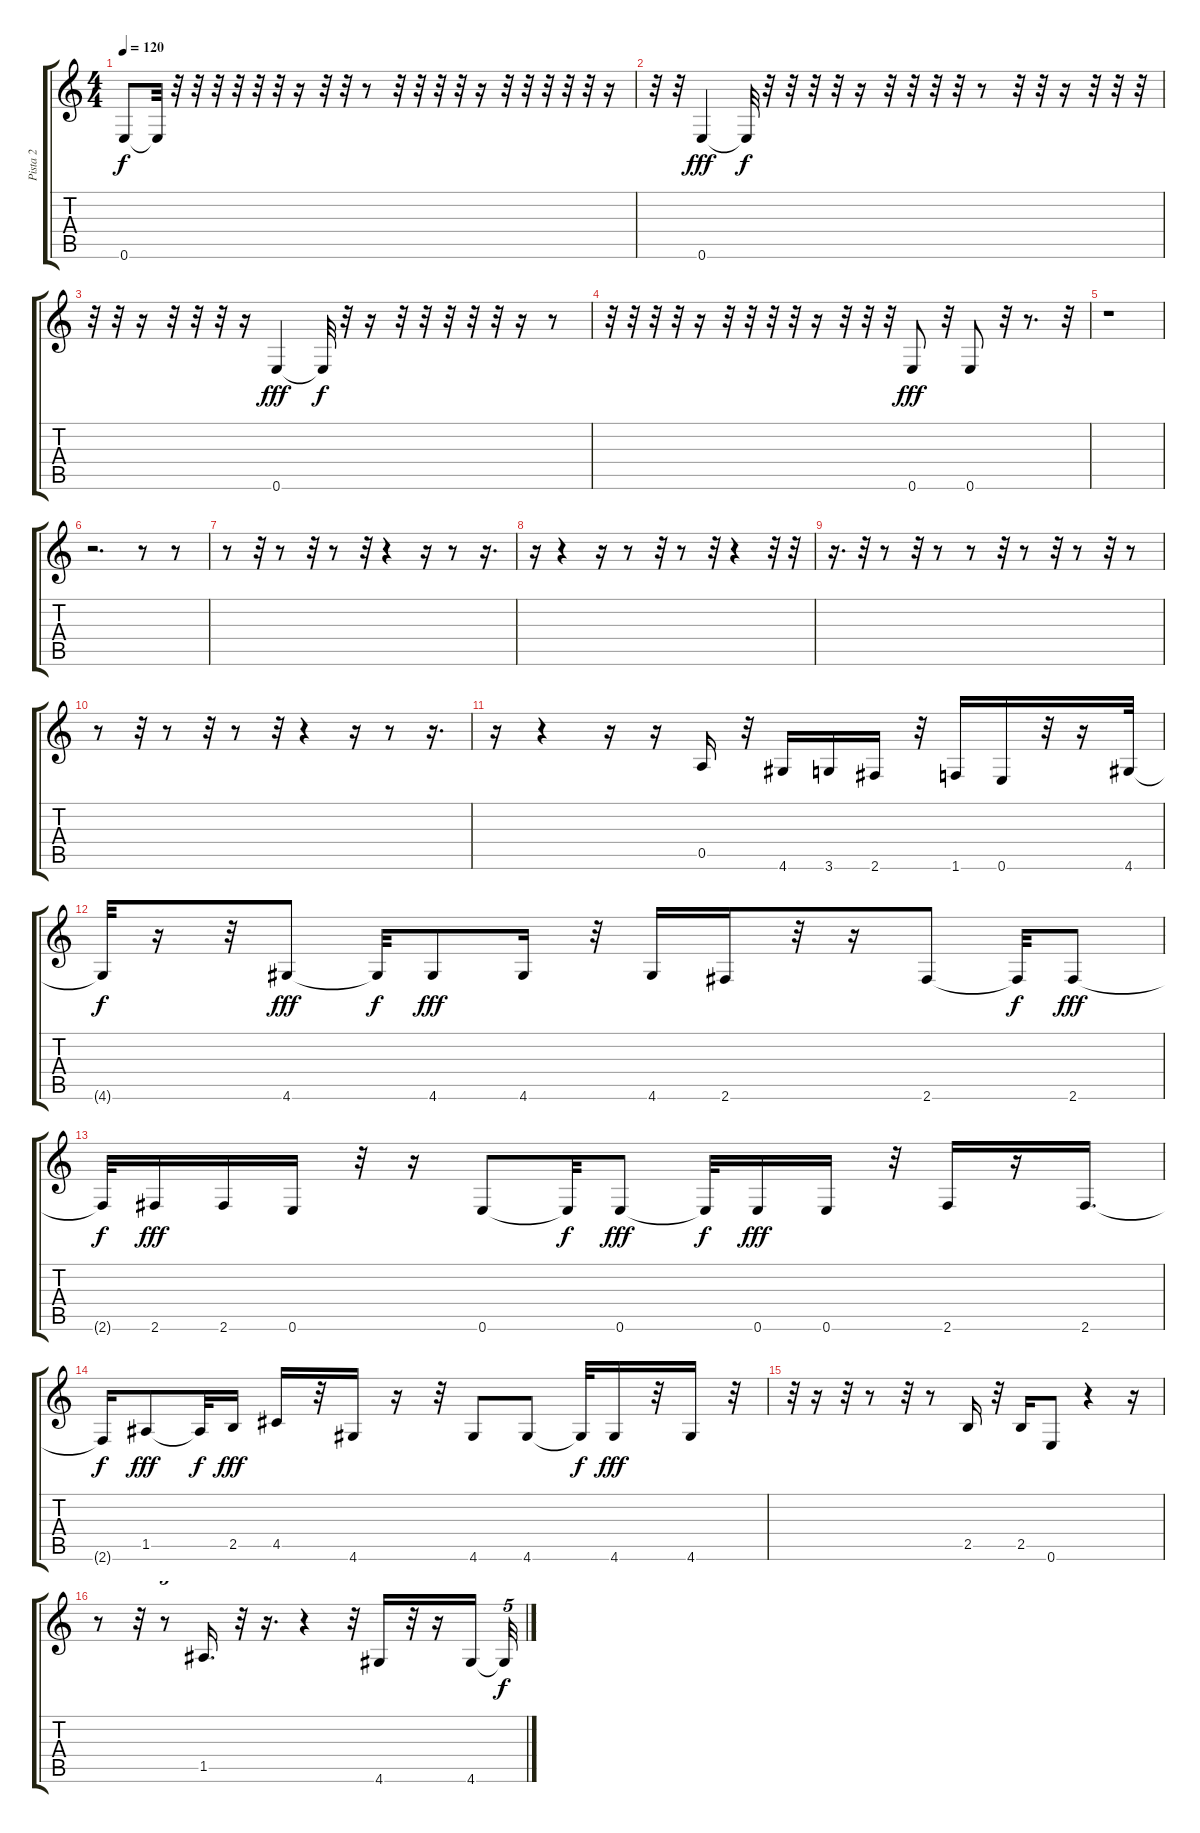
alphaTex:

\track ("Pista 2" "Pista 2") {instrument synthbass2}
\staff {score tabs}
\tuning (E4 B3 G3 D3 A2 E2) {hide}
\ts (4 4)
\tempo 120
\clef g2
\ks c
0.6{t}.8{dy f} 0.6{t}.32 r.32 r.32 r.32 r.32 r.32 r.32 r.16 r.32 r.32 r.8 r.32 r.32 r.32 r.32 r.16 r.32 r.32 r.32 r.32 r.32 r.16 |
r.32 r.32 0.6.4{dy fff} 0.6{t}.32{dy f} r.32 r.32 r.32 r.32 r.16 r.32 r.32 r.32 r.32 r.8 r.32 r.32 r.16 r.32 r.32 r.32 |
r.32 r.32 r.16 r.32 r.32 r.32 r.16 0.6.4{dy fff} 0.6{t}.32{dy f} r.32 r.16 r.32 r.32 r.32 r.32 r.32 r.16 r.8 |
r.32 r.32 r.32 r.32 r.16 r.32 r.32 r.32 r.32 r.16 r.32 r.32 r.32 0.6.8{dy fff} r.32 0.6.8 r.32 r.8{d} r.32 |
r.1 |
r.2{d} r.8 r.8 |
r.8 r.32 r.8 r.32 r.8 r.32 r.4 r.16 r.8 r.16{d} |
r.16 r.4 r.16 r.8 r.32 r.8 r.32 r.4 r.32 r.32 |
r.16{d} r.32 r.8 r.32 r.8 r.8 r.32 r.8 r.32 r.8 r.32 r.8 |
r.8 r.32 r.8 r.32 r.8 r.32 r.4 r.16 r.8 r.16{d} |
r.16 r.4 r.16 r.16 0.5.16 r.32 4.6.16 3.6.16 2.6.16 r.32 1.6.16 0.6.16 r.32 r.16 4.6.32 |
4.6{t}.32{dy f} r.16 r.32 4.6.8{dy fff} 4.6{t}.32{dy f} 4.6.8{dy fff} 4.6.16 r.32 4.6.16 2.6.16 r.32 r.16 2.6.8 2.6{t}.32{dy f} 2.6.8{dy fff} |
2.6{t}.32{dy f} 2.6.16{dy fff} 2.6.16 0.6.16 r.32 r.16 0.6.8 0.6{t}.32{dy f} 0.6.8{dy fff} 0.6{t}.32{dy f} 0.6.16{dy fff} 0.6.16 r.32 2.6.16 r.16 2.6.16{d} |
2.6{t}.16{dy f} 1.5.8{dy fff} 1.5{t}.32{dy f} 2.5.16{dy fff} 4.5.16 r.32 4.6.16 r.16 r.32 4.6.8 4.6.8 4.6{t}.32{dy f} 4.6.16{dy fff} r.32 4.6.16 r.32 |
r.32 r.16 r.32 r.8 r.32 r.8 2.5.16 r.32 2.5.16 0.6.8 r.4 r.16 |
r.8 r.32 r.8{tu (5 4)} 1.5.16{d} r.32 r.16{d} r.4 r.32 4.6.16 r.32 r.16 4.6.16 4.6{t}.32{tu (5 4) dy f}
